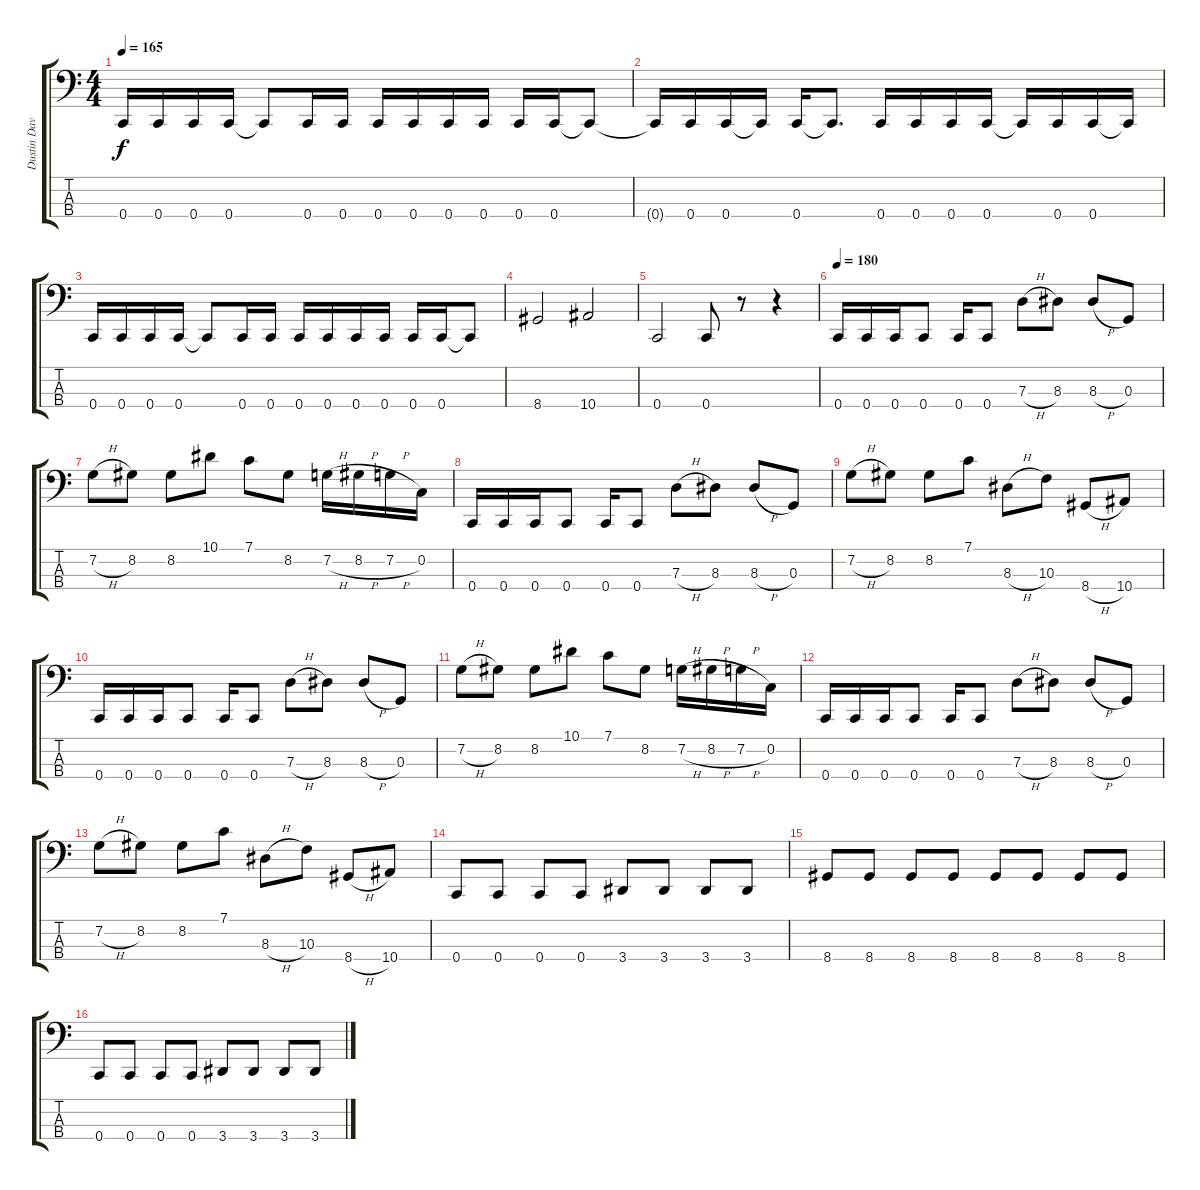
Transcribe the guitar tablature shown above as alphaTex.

\track ("Dustin Davidson (Bass)" "Dustin Dav") {instrument electricbasspick}
\staff {score tabs}
\tuning (F2 C2 G1 C1) {hide}
\ts (4 4)
\tempo 165
\clef f4
\ks c
0.4.16{dy f} 0.4.16 0.4.16 0.4.16 0.4{t}.8 0.4.16 0.4.16 0.4.16 0.4.16 0.4.16 0.4.16 0.4.16 0.4.16 0.4{t}.8 |
0.4{t}.16 0.4.16 0.4.16 0.4{t}.16 0.4.16 0.4{t}.8{d} 0.4.16 0.4.16 0.4.16 0.4.16 0.4{t}.16 0.4.16 0.4.16 0.4{t}.16 |
0.4.16 0.4.16 0.4.16 0.4.16 0.4{t}.8 0.4.16 0.4.16 0.4.16 0.4.16 0.4.16 0.4.16 0.4.16 0.4.16 0.4{t}.8 |
8.4.2 10.4.2 |
0.4.2 0.4.8 r.8 r.4 |
\tempo 180
0.4.16 0.4.16 0.4.16 0.4.8 0.4.16 0.4.8 7.3{h}.8 8.3.8 8.3{h}.8 0.3.8 |
7.2{h}.8 8.2.8 8.2.8 10.1.8 7.1.8 8.2.8 7.2{h}.16 8.2{h}.16 7.2{h}.16 0.2.16 |
0.4.16 0.4.16 0.4.16 0.4.8 0.4.16 0.4.8 7.3{h}.8 8.3.8 8.3{h}.8 0.3.8 |
7.2{h}.8 8.2.8 8.2.8 7.1.8 8.3{h}.8 10.3.8 8.4{h}.8 10.4.8 |
0.4.16 0.4.16 0.4.16 0.4.8 0.4.16 0.4.8 7.3{h}.8 8.3.8 8.3{h}.8 0.3.8 |
7.2{h}.8 8.2.8 8.2.8 10.1.8 7.1.8 8.2.8 7.2{h}.16 8.2{h}.16 7.2{h}.16 0.2.16 |
0.4.16 0.4.16 0.4.16 0.4.8 0.4.16 0.4.8 7.3{h}.8 8.3.8 8.3{h}.8 0.3.8 |
7.2{h}.8 8.2.8 8.2.8 7.1.8 8.3{h}.8 10.3.8 8.4{h}.8 10.4.8 |
0.4.8 0.4.8 0.4.8 0.4.8 3.4.8 3.4.8 3.4.8 3.4.8 |
8.4.8 8.4.8 8.4.8 8.4.8 8.4.8 8.4.8 8.4.8 8.4.8 |
0.4.8 0.4.8 0.4.8 0.4.8 3.4.8 3.4.8 3.4.8 3.4.8
